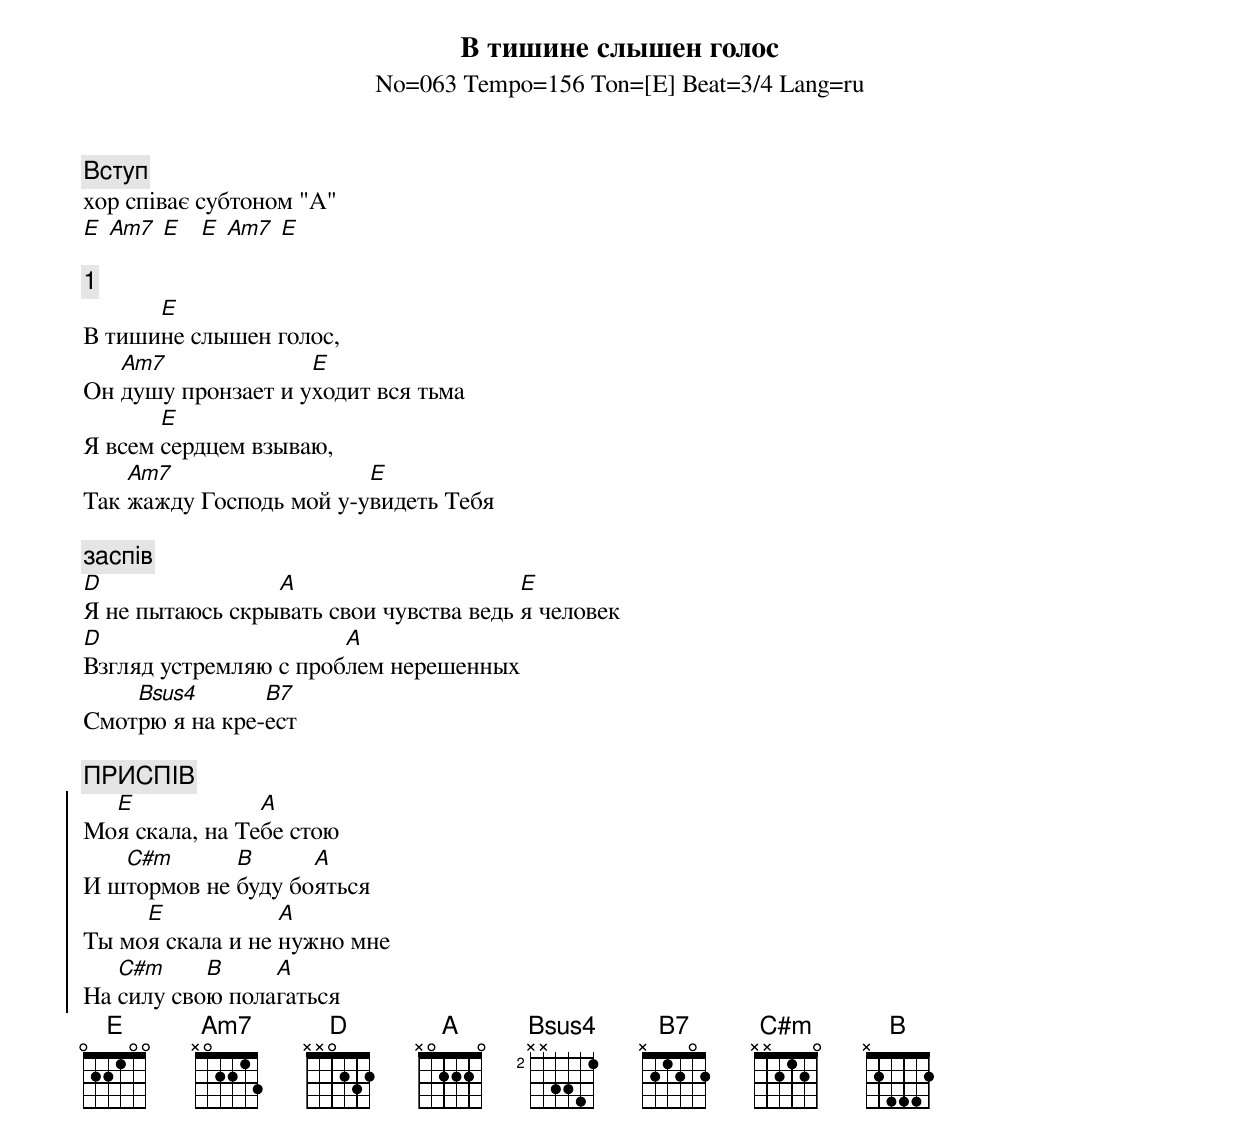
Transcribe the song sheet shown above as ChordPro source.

{title:В тишине слышен голос}
{subtitle:No=063 Tempo=156 Ton=[E] Beat=3/4 Lang=ru}

{c: Вступ}
хор співає субтоном "А"
[E] [Am7] [E]   [E] [Am7] [E]

{c: 1}
В тиши[E]не слышен голос,
Он [Am7]душу пронзает и у[E]ходит вся тьма
Я всем [E]сердцем взываю,
Так [Am7]жажду Господь мой у-у[E]видеть Тебя

{c: заспів}
[D]Я не пытаюсь скры[A]вать свои чувства ведь [E]я человек
[D]Взгляд устремляю с проб[A]лем нерешенных
Смот[Bsus4]рю я на кре-[B7]ест

{c: ПРИСПІВ}
{soc}
Мо[E]я скала, на Те[A]бе стою
И ш[C#m]тормов не [B]буду бо[A]яться
Ты мо[E]я скала и не [A]нужно мне
На [C#m]силу сво[B]ю пола[A]гаться
{eoc}
